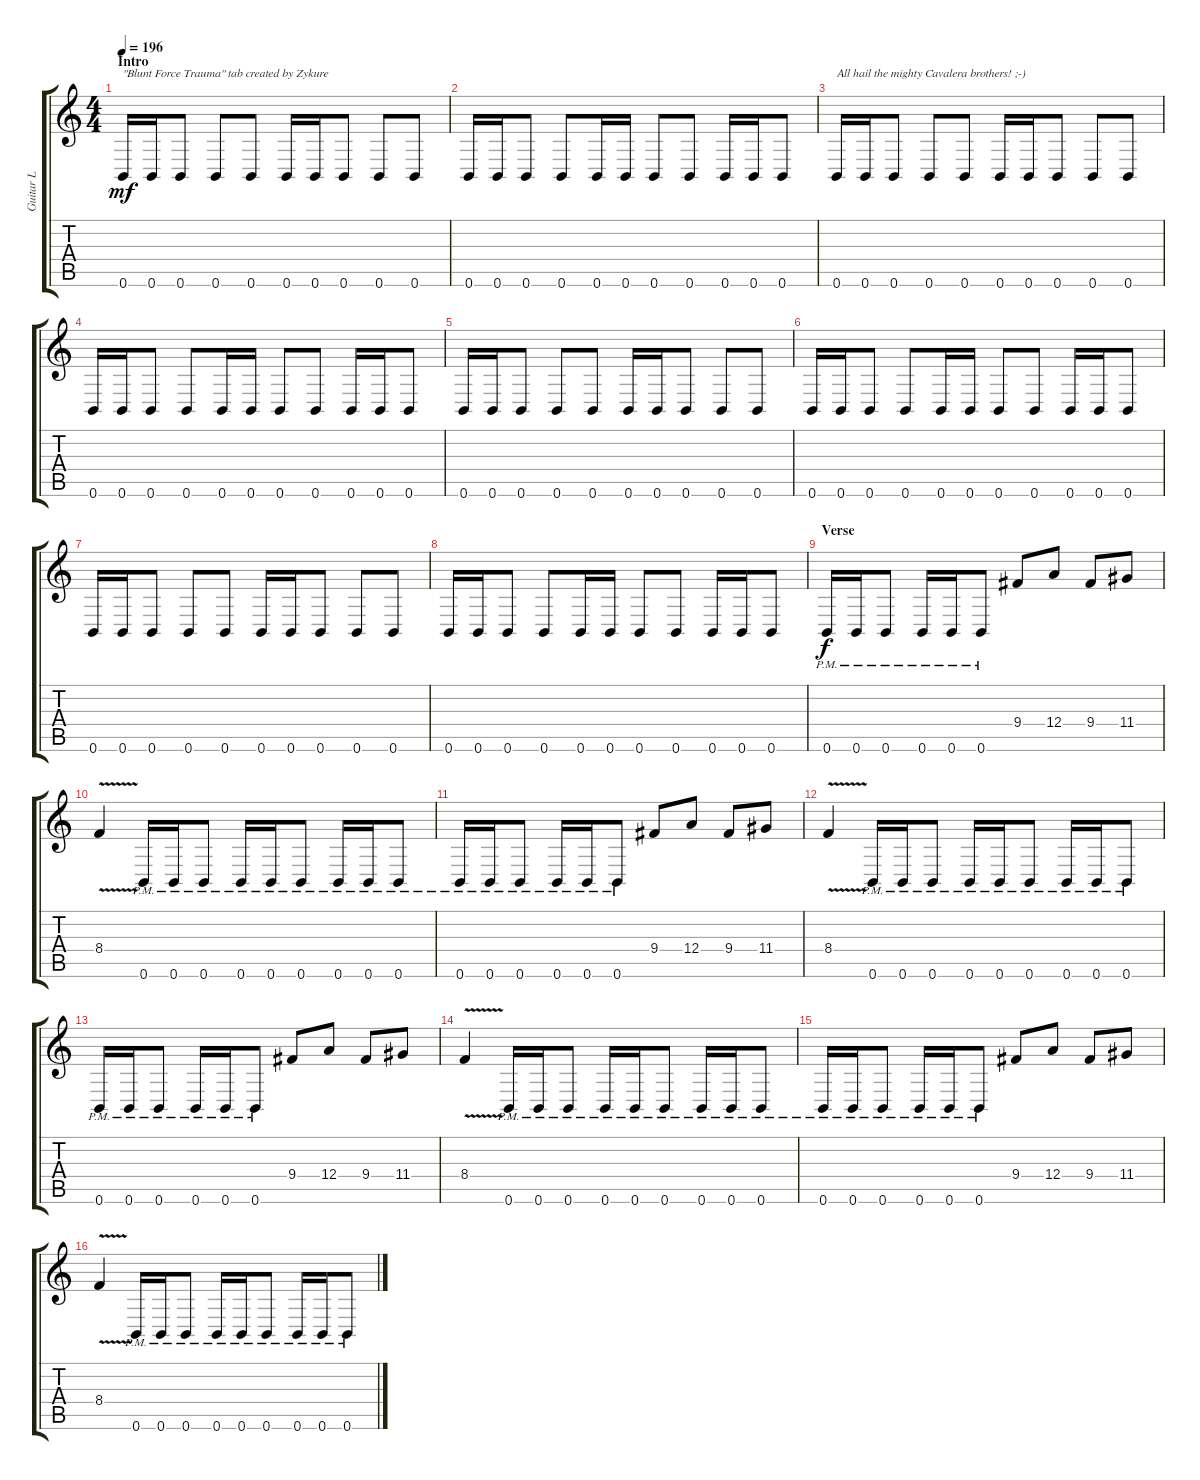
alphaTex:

\track ("Guitar L" "Guitar L") {instrument distortionguitar}
\staff {score tabs}
\tuning (B3 Gb3 D3 A2 E2 B1) {hide}
\ts (4 4)
\section ("" "Intro")
\tempo 196
\clef g2
\ks c
0.6.16{txt "\"Blunt Force Trauma\" tab created by Zykure" dy mf instrument distortionguitar} 0.6.16 0.6.8 0.6.8 0.6.8 0.6.16 0.6.16 0.6.8 0.6.8 0.6.8 |
0.6.16 0.6.16 0.6.8 0.6.8 0.6.16 0.6.16 0.6.8 0.6.8 0.6.16 0.6.16 0.6.8 |
0.6.16{txt "All hail the mighty Cavalera brothers! ;-)"} 0.6.16 0.6.8 0.6.8 0.6.8 0.6.16 0.6.16 0.6.8 0.6.8 0.6.8 |
0.6.16 0.6.16 0.6.8 0.6.8 0.6.16 0.6.16 0.6.8 0.6.8 0.6.16 0.6.16 0.6.8 |
0.6.16 0.6.16 0.6.8 0.6.8 0.6.8 0.6.16 0.6.16 0.6.8 0.6.8 0.6.8 |
0.6.16 0.6.16 0.6.8 0.6.8 0.6.16 0.6.16 0.6.8 0.6.8 0.6.16 0.6.16 0.6.8 |
0.6.16 0.6.16 0.6.8 0.6.8 0.6.8 0.6.16 0.6.16 0.6.8 0.6.8 0.6.8 |
0.6.16 0.6.16 0.6.8 0.6.8 0.6.16 0.6.16 0.6.8 0.6.8 0.6.16 0.6.16 0.6.8 |
\section ("" "Verse")
0.6{pm}.16{dy f} 0.6{pm}.16 0.6{pm}.8 0.6{pm}.16 0.6{pm}.16 0.6{pm}.8 9.4.8 12.4.8 9.4.8 11.4.8 |
8.4{v}.4 0.6{pm}.16 0.6{pm}.16 0.6{pm}.8 0.6{pm}.16 0.6{pm}.16 0.6{pm}.8 0.6{pm}.16 0.6{pm}.16 0.6{pm}.8 |
0.6{pm}.16 0.6{pm}.16 0.6{pm}.8 0.6{pm}.16 0.6{pm}.16 0.6{pm}.8 9.4.8 12.4.8 9.4.8 11.4.8 |
8.4{v}.4 0.6{pm}.16 0.6{pm}.16 0.6{pm}.8 0.6{pm}.16 0.6{pm}.16 0.6{pm}.8 0.6{pm}.16 0.6{pm}.16 0.6{pm}.8 |
0.6{pm}.16 0.6{pm}.16 0.6{pm}.8 0.6{pm}.16 0.6{pm}.16 0.6{pm}.8 9.4.8 12.4.8 9.4.8 11.4.8 |
8.4{v}.4 0.6{pm}.16 0.6{pm}.16 0.6{pm}.8 0.6{pm}.16 0.6{pm}.16 0.6{pm}.8 0.6{pm}.16 0.6{pm}.16 0.6{pm}.8 |
0.6{pm}.16 0.6{pm}.16 0.6{pm}.8 0.6{pm}.16 0.6{pm}.16 0.6{pm}.8 9.4.8 12.4.8 9.4.8 11.4.8 |
8.4{v}.4 0.6{pm}.16 0.6{pm}.16 0.6{pm}.8 0.6{pm}.16 0.6{pm}.16 0.6{pm}.8 0.6{pm}.16 0.6{pm}.16 0.6{pm}.8
